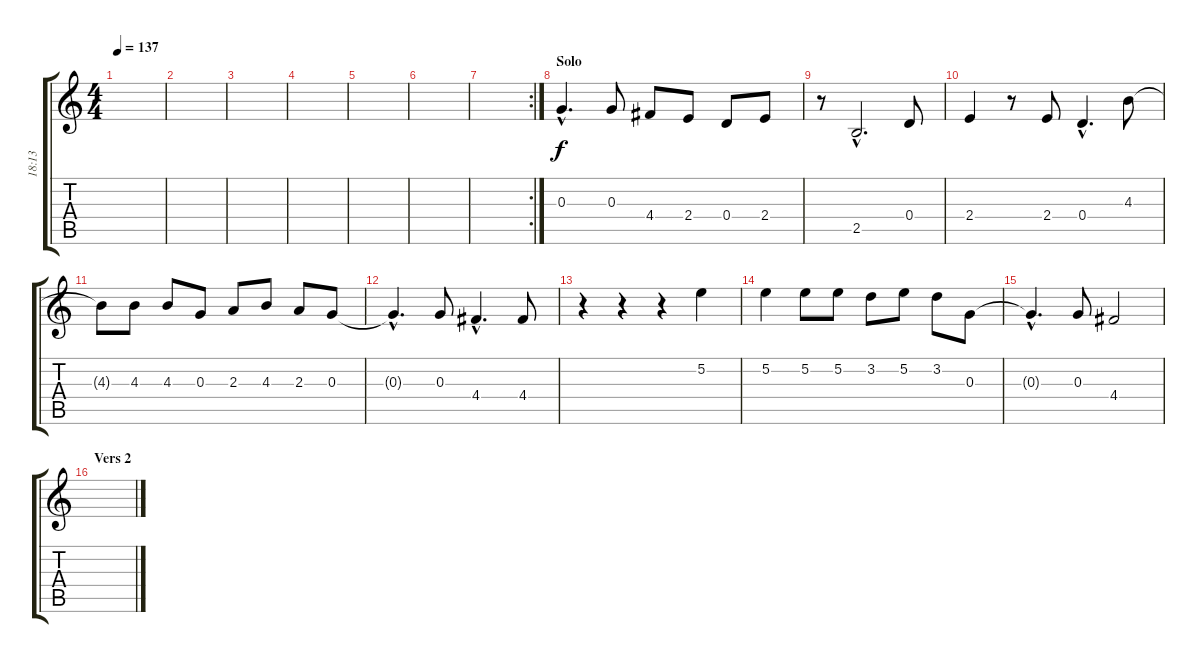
\track ("18:13" "18:13") {instrument distortionguitar}
\staff {score tabs}
\tuning (E4 B3 G3 D3 A2 E2) {hide}
\ts (4 4)
\tempo 137
\clef g2
\ks c
|
|
|
|
|
|
\rc 2
|
\section ("" "Solo")
0.3{hac}.4{d} 0.3.8 4.4.8 2.4.8 0.4.8 2.4.8 |
r.8 2.5{hac}.2{d} 0.4.8 |
2.4.4 r.8 2.4.8 0.4{hac}.4{d} 4.3.8 |
4.3{t}.8 4.3.8 4.3.8 0.3.8 2.3.8 4.3.8 2.3.8 0.3.8 |
0.3{hac t}.4{d} 0.3.8 4.4{hac}.4{d} 4.4.8 |
r.4 r.4 r.4 5.2.4 |
5.2.4 5.2.8 5.2.8 3.2.8 5.2.8 3.2.8 0.3.8 |
0.3{hac t}.4{d} 0.3.8 4.4.2 |
\section ("" "Vers 2")
